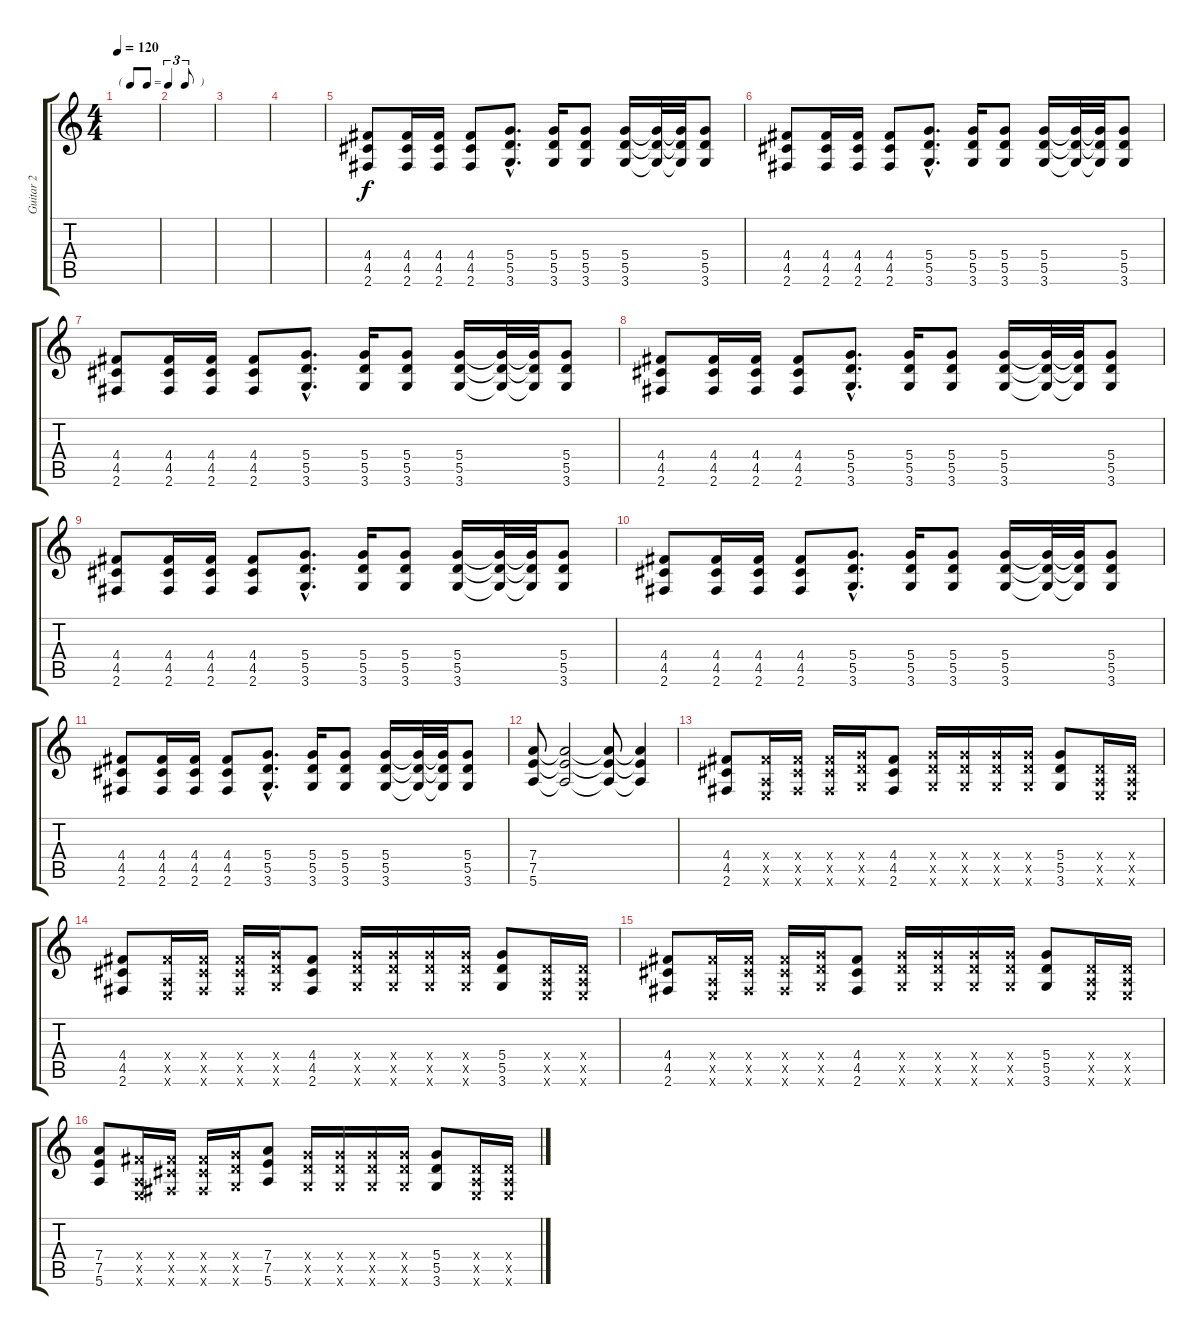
\track ("Guitar 2" "Guitar 2") {instrument distortionguitar}
\staff {score tabs}
\tuning (E4 B3 G3 D3 A2 E2) {hide}
\ts (4 4)
\tf triplet8th
\tempo 120
\clef g2
\ks c
|
|
|
|
(4.4 4.5 2.6).8 (4.4 4.5 2.6).16 (4.4 4.5 2.6).16 (4.4 4.5 2.6).8 (5.4{hac} 5.5{hac} 3.6{hac}).8{d} (5.4 5.5 3.6).16 (5.4 5.5 3.6).8 (5.4 5.5 3.6).16 (5.4{t} 5.5{t} 3.6{t}).32 (5.4{t} 5.5{t} 3.6{t}).32 (5.4 5.5 3.6).8 |
(4.4 4.5 2.6).8 (4.4 4.5 2.6).16 (4.4 4.5 2.6).16 (4.4 4.5 2.6).8 (5.4{hac} 5.5{hac} 3.6{hac}).8{d} (5.4 5.5 3.6).16 (5.4 5.5 3.6).8 (5.4 5.5 3.6).16 (5.4{t} 5.5{t} 3.6{t}).32 (5.4{t} 5.5{t} 3.6{t}).32 (5.4 5.5 3.6).8 |
(4.4 4.5 2.6).8 (4.4 4.5 2.6).16 (4.4 4.5 2.6).16 (4.4 4.5 2.6).8 (5.4{hac} 5.5{hac} 3.6{hac}).8{d} (5.4 5.5 3.6).16 (5.4 5.5 3.6).8 (5.4 5.5 3.6).16 (5.4{t} 5.5{t} 3.6{t}).32 (5.4{t} 5.5{t} 3.6{t}).32 (5.4 5.5 3.6).8 |
(4.4 4.5 2.6).8 (4.4 4.5 2.6).16 (4.4 4.5 2.6).16 (4.4 4.5 2.6).8 (5.4{hac} 5.5{hac} 3.6{hac}).8{d} (5.4 5.5 3.6).16 (5.4 5.5 3.6).8 (5.4 5.5 3.6).16 (5.4{t} 5.5{t} 3.6{t}).32 (5.4{t} 5.5{t} 3.6{t}).32 (5.4 5.5 3.6).8 |
(4.4 4.5 2.6).8 (4.4 4.5 2.6).16 (4.4 4.5 2.6).16 (4.4 4.5 2.6).8 (5.4{hac} 5.5{hac} 3.6{hac}).8{d} (5.4 5.5 3.6).16 (5.4 5.5 3.6).8 (5.4 5.5 3.6).16 (5.4{t} 5.5{t} 3.6{t}).32 (5.4{t} 5.5{t} 3.6{t}).32 (5.4 5.5 3.6).8 |
(4.4 4.5 2.6).8 (4.4 4.5 2.6).16 (4.4 4.5 2.6).16 (4.4 4.5 2.6).8 (5.4{hac} 5.5{hac} 3.6{hac}).8{d} (5.4 5.5 3.6).16 (5.4 5.5 3.6).8 (5.4 5.5 3.6).16 (5.4{t} 5.5{t} 3.6{t}).32 (5.4{t} 5.5{t} 3.6{t}).32 (5.4 5.5 3.6).8 |
(4.4 4.5 2.6).8 (4.4 4.5 2.6).16 (4.4 4.5 2.6).16 (4.4 4.5 2.6).8 (5.4{hac} 5.5{hac} 3.6{hac}).8{d} (5.4 5.5 3.6).16 (5.4 5.5 3.6).8 (5.4 5.5 3.6).16 (5.4{t} 5.5{t} 3.6{t}).32 (5.4{t} 5.5{t} 3.6{t}).32 (5.4 5.5 3.6).8 |
(7.4 7.5 5.6).8 (7.4{t} 7.5{t} 5.6{t}).2 (7.4{t} 7.5{t} 5.6{t}).8 (7.4{t} 7.5{t} 5.6{t}).4 |
(4.4 4.5 2.6).8 (4.4{x} 0.5{x} 0.6{x}).16 (4.4{x} 4.5{x} 2.6{x}).16 (4.4{x} 4.5{x} 2.6{x}).16 (5.4{x} 5.5{x} 3.6{x}).16 (4.4 4.5 2.6).8 (5.4{x} 5.5{x} 3.6{x}).16 (5.4{x} 5.5{x} 3.6{x}).16 (5.4{x} 5.5{x} 3.6{x}).16 (5.4{x} 5.5{x} 3.6{x}).16 (5.4 5.5 3.6).8 (0.4{x} 0.5{x} 0.6{x}).16 (0.4{x} 0.5{x} 0.6{x}).16 |
(4.4 4.5 2.6).8 (4.4{x} 0.5{x} 0.6{x}).16 (4.4{x} 4.5{x} 2.6{x}).16 (4.4{x} 4.5{x} 2.6{x}).16 (5.4{x} 5.5{x} 3.6{x}).16 (4.4 4.5 2.6).8 (5.4{x} 5.5{x} 3.6{x}).16 (5.4{x} 5.5{x} 3.6{x}).16 (5.4{x} 5.5{x} 3.6{x}).16 (5.4{x} 5.5{x} 3.6{x}).16 (5.4 5.5 3.6).8 (0.4{x} 0.5{x} 0.6{x}).16 (0.4{x} 0.5{x} 0.6{x}).16 |
(4.4 4.5 2.6).8 (4.4{x} 0.5{x} 0.6{x}).16 (4.4{x} 4.5{x} 2.6{x}).16 (4.4{x} 4.5{x} 2.6{x}).16 (5.4{x} 5.5{x} 3.6{x}).16 (4.4 4.5 2.6).8 (5.4{x} 5.5{x} 3.6{x}).16 (5.4{x} 5.5{x} 3.6{x}).16 (5.4{x} 5.5{x} 3.6{x}).16 (5.4{x} 5.5{x} 3.6{x}).16 (5.4 5.5 3.6).8 (0.4{x} 0.5{x} 0.6{x}).16 (0.4{x} 0.5{x} 0.6{x}).16 |
(7.4 7.5 5.6).8 (4.4{x} 0.5{x} 0.6{x}).16 (4.4{x} 4.5{x} 2.6{x}).16 (4.4{x} 4.5{x} 2.6{x}).16 (5.4{x} 5.5{x} 3.6{x}).16 (7.4 7.5 5.6).8 (5.4{x} 5.5{x} 3.6{x}).16 (5.4{x} 5.5{x} 3.6{x}).16 (5.4{x} 5.5{x} 3.6{x}).16 (5.4{x} 5.5{x} 3.6{x}).16 (5.4 5.5 3.6).8 (0.4{x} 0.5{x} 0.6{x}).16 (0.4{x} 0.5{x} 0.6{x}).16
